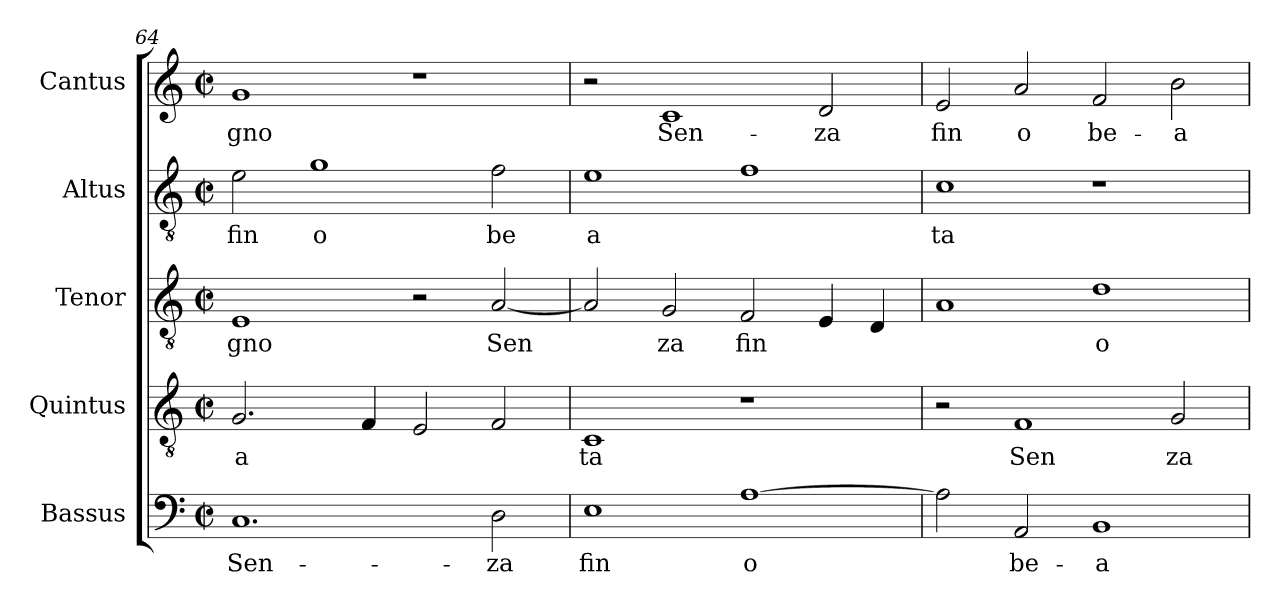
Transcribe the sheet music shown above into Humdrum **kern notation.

**kern	**text	**kern	**text	**kern	**text	**kern	**text	**kern	**text
*part5	*part5	*part4	*part4	*part3	*part3	*part2	*part2	*part1	*part1
*staff5	*staff5	*staff4	*staff4	*staff3	*staff3	*staff2	*staff2	*staff1	*staff1
*I"Bassus	*	*I"Quintus	*	*I"Tenor	*	*I"Altus	*	*I"Cantus	*
*clefF4	*	*clefGv2	*	*clefGv2	*	*clefGv2	*	*clefG2	*
*k[]	*	*k[]	*	*k[]	*	*k[]	*	*k[]	*
*C:	*	*C:	*	*C:	*	*C:	*	*C:	*
*M2/2	*	*M2/2	*	*M2/2	*	*M2/2	*	*M2/2	*
*met(c|)	*	*met(c|)	*	*met(c|)	*	*met(c|)	*	*met(c|)	*
=64	=64	=64	=64	=64	=64	=64	=64	=64	=64
!	!LO:LY:b:cj	!	!LO:LY:b:cj	!	!LO:LY:b:cj	!	!LO:LY:b:cj	!	!LO:LY:b:cj
1.C	Sen-	2.G/	a	1E	gno	2e\	fin	1g	-gno
!	!	!	!	!	!	!	!LO:LY:b:cj	!	!
.	.	.	.	.	.	1g	o	.	.
!	!	!	!LO:LY:b:cj	!	!	!	!	!	!
.	.	4F/	.	.	.	.	.	.	.
!	!	!	!LO:LY:b:cj	!	!	!	!	!	!
.	.	2E/	.	2r	.	.	.	1r	.
!	!LO:LY:b:cj	!	!LO:LY:b:cj	!	!LO:LY:b:cj	!	!LO:LY:b:cj	!	!
2D\	-za	2F/	.	[<2A/	Sen	2f\	be	.	.
=65	=65	=65	=65	=65	=65	=65	=65	=65	=65
!	!LO:LY:b:cj	!	!LO:LY:b:cj	!	!LO:LY:b:cj	!	!LO:LY:b:cj	!	!
1E	fin	1C	ta	2A/]	.	1e	a	2r	.
!	!	!	!	!	!LO:LY:b:cj	!	!	!	!LO:LY:b:cj
.	.	.	.	2G/	za	.	.	1c	Sen-
!	!LO:LY:b:cj	!	!	!	!LO:LY:b:cj	!	!LO:LY:b:cj	!	!
[>1A	o	1r	.	2F/	fin	1f	.	.	.
!	!	!	!	!	!LO:LY:b:cj	!	!	!	!LO:LY:b:cj
.	.	.	.	4E/	.	.	.	2d/	-za
!	!	!	!	!	!LO:LY:b:cj	!	!	!	!
.	.	.	.	4D/	.	.	.	.	.
=66	=66	=66	=66	=66	=66	=66	=66	=66	=66
!	!LO:LY:b:cj	!	!	!	!LO:LY:b:cj	!	!LO:LY:b:cj	!	!LO:LY:b:cj
2A\]	.	2r	.	1A	.	1c	ta	2e/	fin
!	!LO:LY:b:cj	!	!LO:LY:b:cj	!	!	!	!	!	!LO:LY:b:cj
2AA/	be-	1F	Sen	.	.	.	.	2a/	o
!	!LO:LY:b:cj	!	!	!	!LO:LY:b:cj	!	!	!	!LO:LY:b:cj
1BB	-a-	.	.	1d	o	1r	.	2f/	be-
!	!	!	!LO:LY:b:cj	!	!	!	!	!	!LO:LY:b:cj
.	.	2G/	za	.	.	.	.	2b\	-a-
=	=	=	=	=	=	=	=	=	=
*-	*-	*-	*-	*-	*-	*-	*-	*-	*-
